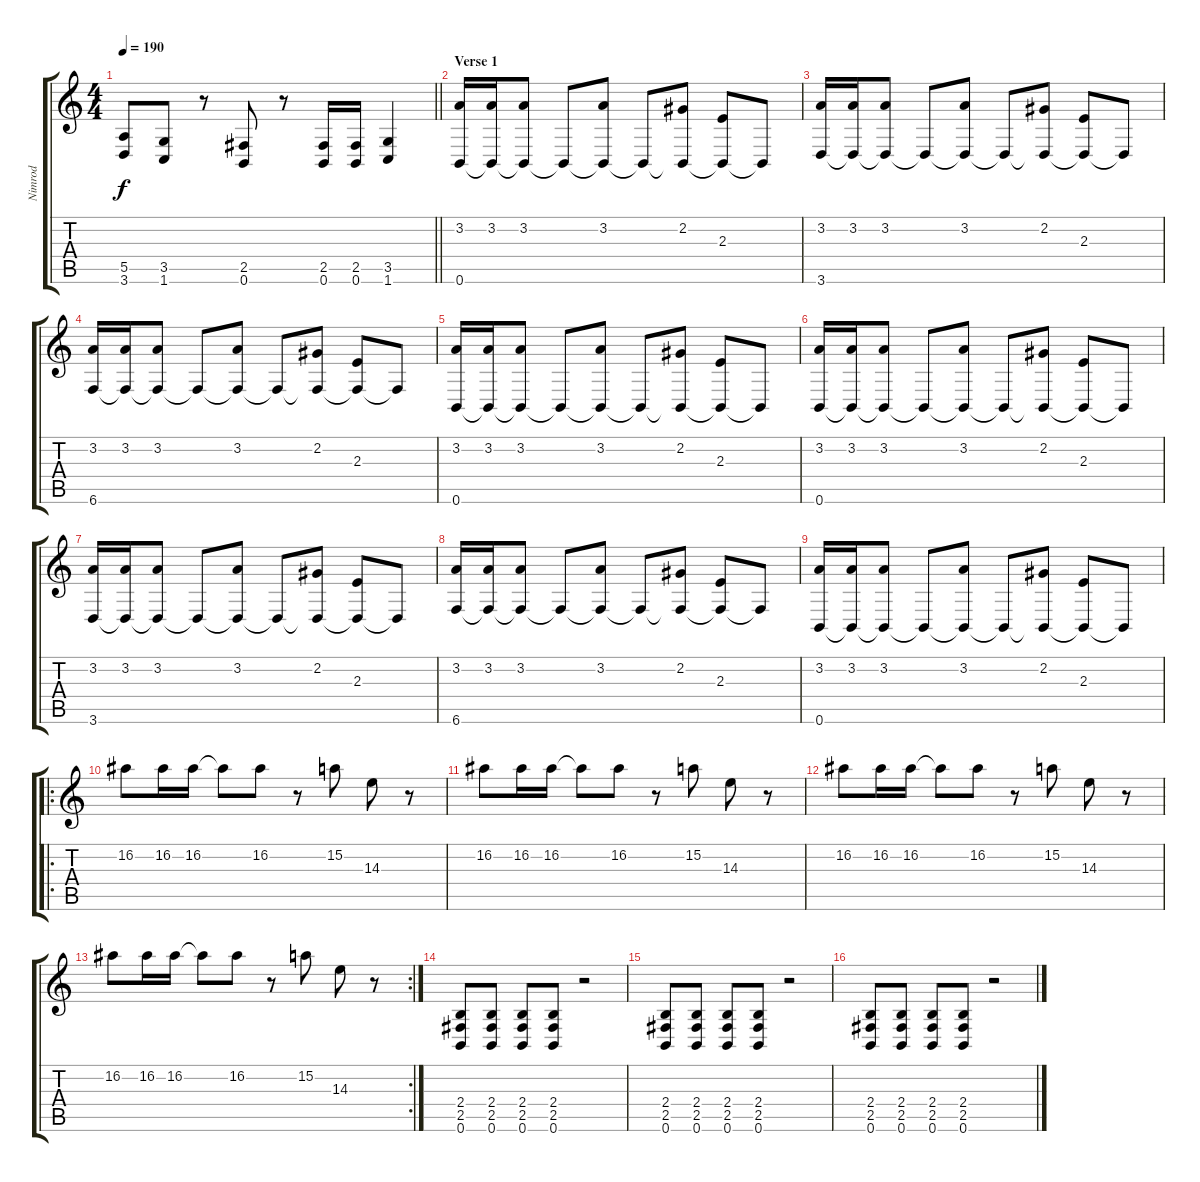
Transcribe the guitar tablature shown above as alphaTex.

\track ("Nimrod" "Nimrod") {instrument distortionguitar}
\staff {score tabs}
\tuning (B3 Gb3 D3 A2 E2 B1) {hide}
\ts (4 4)
\tempo 190
\clef g2
\barLineRight lightlight
\ks c
(5.5 3.6).8{dy f} (3.5 1.6).8 r.8 (2.5 0.6).8 r.8 (2.5 0.6).16 (2.5 0.6).16 (3.5 1.6).4 |
\section ("" "Verse 1")
(3.2 0.6).16 (3.2 0.6{t}).16 (3.2 0.6{t}).8 0.6{t}.8 (3.2 0.6{t}).8 0.6{t}.8 (2.2 0.6{t}).8 (2.3 0.6{t}).8 0.6{t}.8 |
(3.2 3.6).16 (3.2 3.6{t}).16 (3.2 3.6{t}).8 3.6{t}.8 (3.2 3.6{t}).8 3.6{t}.8 (2.2 3.6{t}).8 (2.3 3.6{t}).8 3.6{t}.8 |
(3.2 6.6).16 (3.2 6.6{t}).16 (3.2 6.6{t}).8 6.6{t}.8 (3.2 6.6{t}).8 6.6{t}.8 (2.2 6.6{t}).8 (2.3 6.6{t}).8 6.6{t}.8 |
(3.2 0.6).16 (3.2 0.6{t}).16 (3.2 0.6{t}).8 0.6{t}.8 (3.2 0.6{t}).8 0.6{t}.8 (2.2 0.6{t}).8 (2.3 0.6{t}).8 0.6{t}.8 |
(3.2 0.6).16 (3.2 0.6{t}).16 (3.2 0.6{t}).8 0.6{t}.8 (3.2 0.6{t}).8 0.6{t}.8 (2.2 0.6{t}).8 (2.3 0.6{t}).8 0.6{t}.8 |
(3.2 3.6).16 (3.2 3.6{t}).16 (3.2 3.6{t}).8 3.6{t}.8 (3.2 3.6{t}).8 3.6{t}.8 (2.2 3.6{t}).8 (2.3 3.6{t}).8 3.6{t}.8 |
(3.2 6.6).16 (3.2 6.6{t}).16 (3.2 6.6{t}).8 6.6{t}.8 (3.2 6.6{t}).8 6.6{t}.8 (2.2 6.6{t}).8 (2.3 6.6{t}).8 6.6{t}.8 |
(3.2 0.6).16 (3.2 0.6{t}).16 (3.2 0.6{t}).8 0.6{t}.8 (3.2 0.6{t}).8 0.6{t}.8 (2.2 0.6{t}).8 (2.3 0.6{t}).8 0.6{t}.8 |
\ro
16.2.8 16.2.16 16.2.16 16.2{t}.8 16.2.8 r.8 15.2.8 14.3.8 r.8 |
16.2.8 16.2.16 16.2.16 16.2{t}.8 16.2.8 r.8 15.2.8 14.3.8 r.8 |
16.2.8 16.2.16 16.2.16 16.2{t}.8 16.2.8 r.8 15.2.8 14.3.8 r.8 |
\rc 2
16.2.8 16.2.16 16.2.16 16.2{t}.8 16.2.8 r.8 15.2.8 14.3.8 r.8 |
(2.4 2.5 0.6).8 (2.4 2.5 0.6).8 (2.4 2.5 0.6).8 (2.4 2.5 0.6).8 r.2 |
(2.4 2.5 0.6).8 (2.4 2.5 0.6).8 (2.4 2.5 0.6).8 (2.4 2.5 0.6).8 r.2 |
(2.4 2.5 0.6).8 (2.4 2.5 0.6).8 (2.4 2.5 0.6).8 (2.4 2.5 0.6).8 r.2
